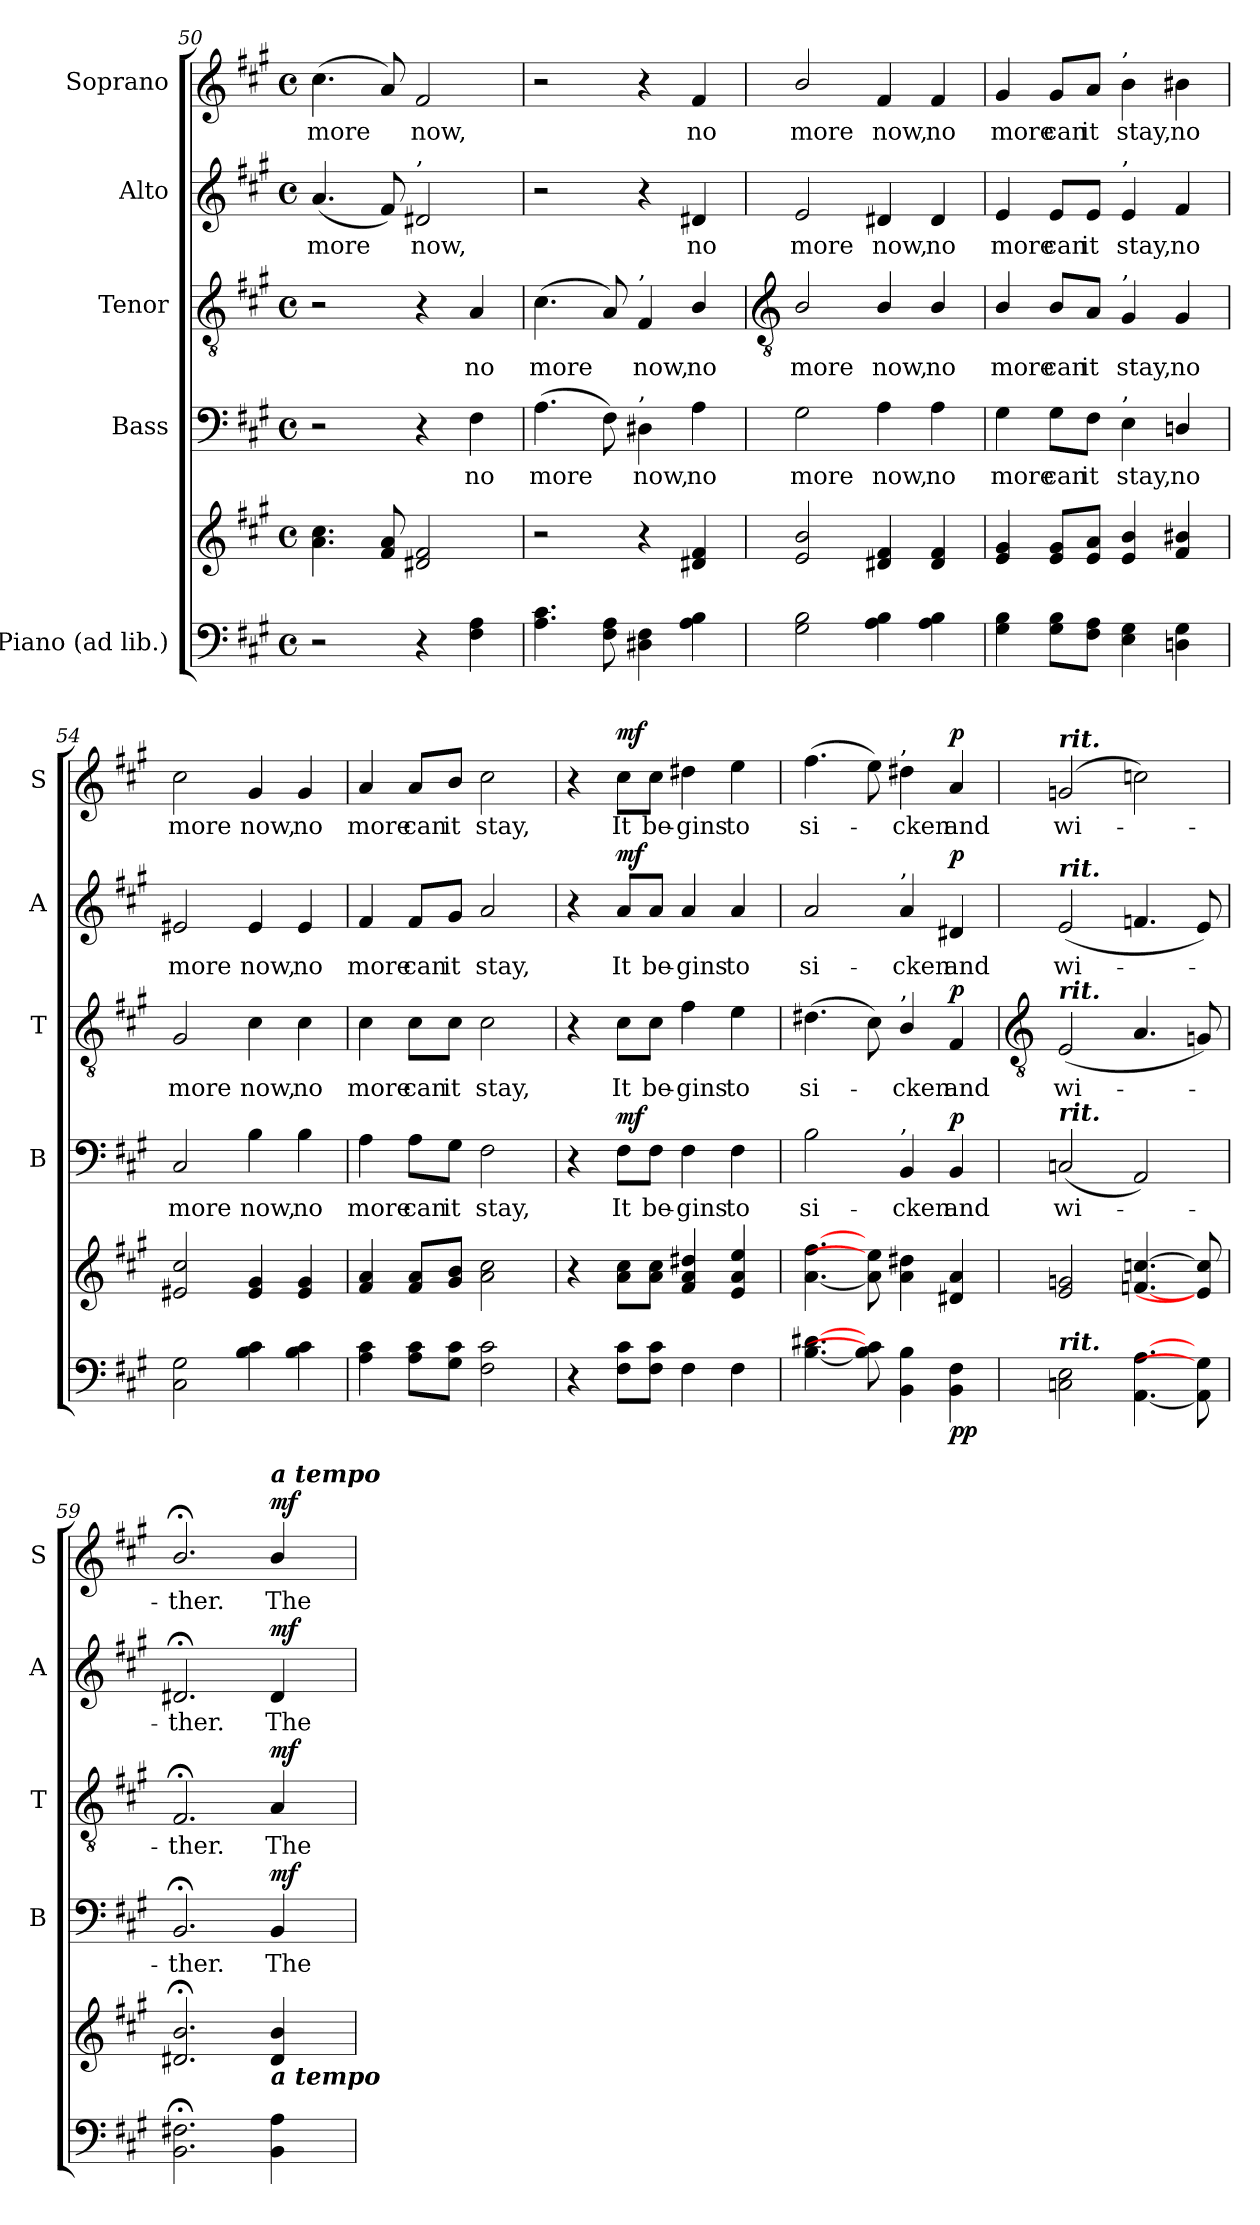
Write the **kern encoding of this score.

**kern	**kern	**dynam	**kern	**text	**dynam	**kern	**text	**dynam	**kern	**text	**dynam	**kern	**text	**dynam
*part5	*part5	*part5	*part4	*part4	*part4	*part3	*part3	*part3	*part2	*part2	*part2	*part1	*part1	*part1
*staff6	*staff5	*staff5/6	*staff4	*staff4	*staff4	*staff3	*staff3	*staff3	*staff2	*staff2	*staff2	*staff1	*staff1	*staff1
*I"Piano (ad lib.)	*	*	*I"Bass	*	*	*I"Tenor	*	*	*I"Alto	*	*	*I"Soprano	*	*
*	*	*	*I'B	*	*	*I'T	*	*	*I'A	*	*	*I'S	*	*
*clefF4	*clefG2	*	*clefF4	*	*	*clefGv2	*	*	*clefG2	*	*	*clefG2	*	*
*k[f#c#g#]	*k[f#c#g#]	*	*k[f#c#g#]	*	*	*k[f#c#g#]	*	*	*k[f#c#g#]	*	*	*k[f#c#g#]	*	*
*A:	*A:	*	*A:	*	*	*A:	*	*	*A:	*	*	*A:	*	*
*M4/4	*M4/4	*	*M4/4	*	*	*M4/4	*	*	*M4/4	*	*	*M4/4	*	*
*met(c)	*met(c)	*	*met(c)	*	*	*met(c)	*	*	*met(c)	*	*	*met(c)	*	*
=50	=50	=50	=50	=50	=50	=50	=50	=50	=50	=50	=50	=50	=50	=50
!	!	!	!	!	!	!	!	!	!	!LO:LY:b	!	!	!LO:LY:b	!
2r	4.a 4.cc#	.	2r	.	.	2r	.	.	(<4.a	more	.	(<4.cc#	more	.
.	8f# 8a	.	.	.	.	.	.	.	8f#)	.	.	8a)	.	.
!	!	!	!	!	!	!	!	!	!LO:TX:a:t=,	!	!	!	!	!
!	!	!	!	!	!	!	!	!	!	!LO:LY:b	!	!	!LO:LY:b	!
4r	2d#X 2f#	.	4r	.	.	4r	.	.	2d#X	now,	.	2f#	now,	.
!	!	!	!	!LO:LY:b	!	!	!LO:LY:b	!	!	!	!	!	!	!
4F# 4A	.	.	4F#	no	.	4A	no	.	.	.	.	.	.	.
=51	=51	=51	=51	=51	=51	=51	=51	=51	=51	=51	=51	=51	=51	=51
!	!	!	!	!LO:LY:b	!	!	!LO:LY:b	!	!	!	!	!	!	!
4.A 4.c#	2r	.	(>4.A	more	.	(<4.c#	more	.	2r	.	.	2r	.	.
8F# 8A	.	.	8F#)	.	.	8A)	.	.	.	.	.	.	.	.
!	!	!	!	!	!	!LO:TX:a:t=,	!	!	!	!	!	!	!	!
!	!	!	!LO:TX:a:t=,	!	!	!	!	!	!	!	!	!	!	!
!	!	!	!	!LO:LY:b	!	!	!LO:LY:b	!	!	!	!	!	!	!
4D#X 4F#	4r	.	4D#X	now,	.	4F#	now,	.	4r	.	.	4r	.	.
!	!	!	!	!LO:LY:b	!	!	!LO:LY:b	!	!	!LO:LY:b	!	!	!LO:LY:b	!
4A 4B	4d#X 4f#	.	4A	no	.	4B/	no	.	4d#X	no	.	4f#	no	.
!!LO:LB:g=z
=52	=52	=52	=52	=52	=52	=52	=52	=52	=52	=52	=52	=52	=52	=52
*	*	*	*	*	*	*clefGv2	*	*	*	*	*	*	*	*
!	!	!	!	!LO:LY:b	!	!	!LO:LY:b	!	!	!LO:LY:b	!	!	!LO:LY:b	!
2G# 2B	2e/ 2b/	.	2G#	more	.	2B/	more	.	2e/	more	.	2b/	more	.
!	!	!	!	!LO:LY:b	!	!	!LO:LY:b	!	!	!LO:LY:b	!	!	!LO:LY:b	!
4A 4B	4d#X 4f#	.	4A	now,	.	4B/	now,	.	4d#X	now,	.	4f#	now,	.
!	!	!	!	!LO:LY:b	!	!	!LO:LY:b	!	!	!LO:LY:b	!	!	!LO:LY:b	!
4A 4B	4d# 4f#	.	4A	no	.	4B/	no	.	4d#	no	.	4f#	no	.
=53	=53	=53	=53	=53	=53	=53	=53	=53	=53	=53	=53	=53	=53	=53
!	!	!	!	!LO:LY:b	!	!	!LO:LY:b	!	!	!LO:LY:b	!	!	!LO:LY:b	!
4G# 4B	4e 4g#	.	4G#	more	.	4B/	more	.	4e	more	.	4g#	more	.
!	!	!	!	!LO:LY:b	!	!	!LO:LY:b	!	!	!LO:LY:b	!	!	!LO:LY:b	!
8G# 8BL	8e 8g#L	.	8G#\L	can	.	8B/L	can	.	8e/L	can	.	8g#/L	can	.
!	!	!	!	!LO:LY:b	!	!	!LO:LY:b	!	!	!LO:LY:b	!	!	!LO:LY:b	!
8F# 8AJ	8e 8aJ	.	8F#\J	it	.	8A/J	it	.	8e/J	it	.	8a/J	it	.
!	!	!	!	!	!	!	!	!	!	!	!	!LO:TX:a:t=,	!	!
!	!	!	!	!	!	!	!	!	!LO:TX:a:t=,	!	!	!	!	!
!	!	!	!	!	!	!LO:TX:a:t=,	!	!	!	!	!	!	!	!
!	!	!	!LO:TX:a:t=,	!	!	!	!	!	!	!	!	!	!	!
!	!	!	!	!LO:LY:b	!	!	!LO:LY:b	!	!	!LO:LY:b	!	!	!LO:LY:b	!
4E 4G#	4e 4b	.	4E	stay,	.	4G#	stay,	.	4e	stay,	.	4b	stay,	.
!	!	!	!	!LO:LY:b	!	!	!LO:LY:b	!	!	!LO:LY:b	!	!	!LO:LY:b	!
4Dn\ 4G#\	4f# 4b#X	.	4Dn/	no	.	4G#	no	.	4f#	no	.	4b#X	no	.
=54	=54	=54	=54	=54	=54	=54	=54	=54	=54	=54	=54	=54	=54	=54
!	!	!	!	!LO:LY:b	!	!	!LO:LY:b	!	!	!LO:LY:b	!	!	!LO:LY:b	!
2C# 2G#	2e#X 2cc#	.	2C#	more	.	2G#	more	.	2e#X	more	.	2cc#	more	.
!	!	!	!	!LO:LY:b	!	!	!LO:LY:b	!	!	!LO:LY:b	!	!	!LO:LY:b	!
4B 4c#	4e# 4g#	.	4B	now,	.	4c#	now,	.	4e#	now,	.	4g#	now,	.
!	!	!	!	!LO:LY:b	!	!	!LO:LY:b	!	!	!LO:LY:b	!	!	!LO:LY:b	!
4B 4c#	4e# 4g#	.	4B	no	.	4c#	no	.	4e#	no	.	4g#	no	.
=55	=55	=55	=55	=55	=55	=55	=55	=55	=55	=55	=55	=55	=55	=55
!	!	!	!	!LO:LY:b	!	!	!LO:LY:b	!	!	!LO:LY:b	!	!	!LO:LY:b	!
4A 4c#	4f# 4a	.	4A	more	.	4c#	more	.	4f#	more	.	4a	more	.
!	!	!	!	!LO:LY:b	!	!	!LO:LY:b	!	!	!LO:LY:b	!	!	!LO:LY:b	!
8A 8c#L	8f# 8aL	.	8A\L	can	.	8c#\L	can	.	8f#/L	can	.	8a/L	can	.
!	!	!	!	!LO:LY:b	!	!	!LO:LY:b	!	!	!LO:LY:b	!	!	!LO:LY:b	!
8G# 8c#J	8g# 8bJ	.	8G#\J	it	.	8c#\J	it	.	8g#/J	it	.	8b/J	it	.
!	!	!	!	!LO:LY:b	!	!	!LO:LY:b	!	!	!LO:LY:b	!	!	!LO:LY:b	!
2F# 2c#	2a 2cc#	.	2F#	stay,	.	2c#	stay,	.	2a	stay,	.	2cc#	stay,	.
=56	=56	=56	=56	=56	=56	=56	=56	=56	=56	=56	=56	=56	=56	=56
4r	4r	.	4r	.	.	4r	.	.	4r	.	.	4r	.	.
!	!	!LO:DY:b=2	!	!LO:LY:b	!	!	!LO:LY:b	!	!	!LO:LY:b	!	!	!LO:LY:b	!
!	!	!LO:DY:n=1:b	!	!	!LO:DY:b	!	!	!	!	!	!LO:DY:b	!	!	!LO:DY:b
8F# 8c#L	8a 8cc#L	mf mf	8F#\L	It	mf	8c#\L	It	.	8a/L	It	mf	8cc#\L	It	mf
!	!	!	!	!LO:LY:b	!	!	!LO:LY:b	!	!	!LO:LY:b	!	!	!LO:LY:b	!
8F# 8c#J	8a 8cc#J	.	8F#\J	be-	.	8c#\J	be-	.	8a/J	be-	.	8cc#\J	be-	.
!	!	!	!	!LO:LY:b	!	!	!LO:LY:b	!	!	!LO:LY:b	!	!	!LO:LY:b	!
4F#	4f# 4a 4dd#X	.	4F#	-gins	.	4f#	-gins	.	4a	-gins	.	4dd#X	-gins	.
!	!	!	!	!LO:LY:b	!	!	!LO:LY:b	!	!	!LO:LY:b	!	!	!LO:LY:b	!
4F#	4e 4a 4ee	.	4F#	to	.	4e	to	.	4a	to	.	4ee	to	.
=57	=57	=57	=57	=57	=57	=57	=57	=57	=57	=57	=57	=57	=57	=57
!	!	!	!	!LO:LY:b	!	!	!LO:LY:b	!	!	!LO:LY:b	!	!	!LO:LY:b	!
[4.B [4.d#X	[4.a [4.ff#	.	2B	si-	.	(>4.d#X	si-	.	2a	si-	.	(>4.ff#	si-	.
8B] 8c#]	8a] 8ee]	.	.	.	.	8c#)	.	.	.	.	.	8ee)	.	.
!	!	!	!	!	!	!	!	!	!	!	!	!LO:TX:a:t=,	!	!
!	!	!	!	!	!	!	!	!	!LO:TX:a:t=,	!	!	!	!	!
!	!	!	!	!	!	!LO:TX:a:t=,	!	!	!	!	!	!	!	!
!	!	!	!LO:TX:a:t=,	!	!	!	!	!	!	!	!	!	!	!
!	!	!	!	!LO:LY:b	!	!	!LO:LY:b	!	!	!LO:LY:b	!	!	!LO:LY:b	!
4BB 4B	4a 4dd#X	.	4BB	-cken	.	4B/	cken	.	4a	-cken	.	4dd#X	cken	.
!	!	!LO:DY:b=2	!	!LO:LY:b	!	!	!LO:LY:b	!	!	!LO:LY:b	!	!	!LO:LY:b	!
!	!	!LO:DY:n=1:b	!	!	!LO:DY:b	!	!	!LO:DY:b	!	!	!LO:DY:b	!	!	!LO:DY:b
4BB 4F#	4d#X 4a	p p	4BB	and	p	4F#	and	p	4d#X	and	p	4a	and	p
!!LO:LB:g=z
=58	=58	=58	=58	=58	=58	=58	=58	=58	=58	=58	=58	=58	=58	=58
*	*	*	*	*	*	*clefGv2	*	*	*	*	*	*	*	*
!	!	!	!	!	!	!	!	!	!	!	!	!LO:TX:a:Bi:t=rit.	!	!
!	!	!	!	!	!	!	!	!	!LO:TX:a:Bi:t=rit.	!	!	!	!	!
!	!	!	!	!	!	!LO:TX:a:Bi:t=rit.	!	!	!	!	!	!	!	!
!	!	!	!LO:TX:a:Bi:t=rit.	!	!	!	!	!	!	!	!	!	!	!
!LO:TX:a:Bi:t=rit.	!	!	!	!	!	!	!	!	!	!	!	!	!	!
!	!	!	!	!LO:LY:b	!	!	!LO:LY:b	!	!	!LO:LY:b	!	!	!LO:LY:b	!
2Cn 2E	2e 2gn	.	(<2Cn	wi-	.	(<2E	wi-	.	(<2e	wi-	.	(<2gn	wi-	.
[4.AA [4.A	[4.fn [4.ccn	.	2AA)	.	.	4.A	.	.	4.fn	.	.	2ccn)	.	.
8AA] 8G]	8e] 8cc]	.	.	.	.	8Gn)	.	.	8e)	.	.	.	.	.
=59	=59	=59	=59	=59	=59	=59	=59	=59	=59	=59	=59	=59	=59	=59
!	!	!	!	!LO:LY:b	!	!	!LO:LY:b	!	!	!LO:LY:b	!	!	!LO:LY:b	!
2.BB;< 2.F#X;<	2.d#X/;< 2.b/;<	.	2.BB;<	ther.	.	2.F#;<	ther.	.	2.d#X;<	ther.	.	2.b;</	ther.	.
!	!	!	!	!	!	!	!	!	!	!	!	!LO:TX:a:Bi:t=a tempo	!	!
!	!LO:TX:b:Bi:t=a tempo	!	!	!	!	!	!	!	!	!	!	!	!	!
!	!	!LO:DY:b=2	!	!LO:LY:b	!	!	!LO:LY:b	!	!	!LO:LY:b	!	!	!LO:LY:b	!
!	!	!LO:DY:n=1:b	!	!	!LO:DY:b	!	!	!LO:DY:b	!	!	!LO:DY:b	!	!	!LO:DY:b
4BB 4A	4d#/ 4b/	mf mf	4BB	The	mf	4A	The	mf	4d#	The	mf	4b/	The	mf
=	=	=	=	=	=	=	=	=	=	=	=	=	=	=
*-	*-	*-	*-	*-	*-	*-	*-	*-	*-	*-	*-	*-	*-	*-
